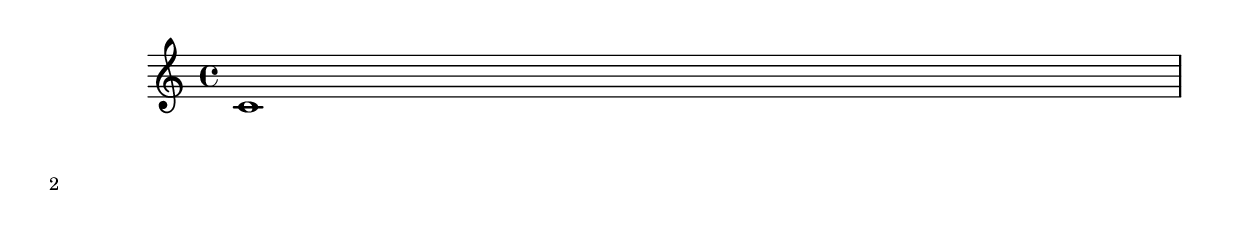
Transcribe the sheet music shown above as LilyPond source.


\header {

  texidoc = "@code{PianoStaff.instrument} and
@code{PianoStaff.instr} are removed when the staves are killed off.

In this example, the 2nd staff (marked by the barnumber 2) disappears
as does the instrument name.  "

}

\version "2.7.32"
        
  \new PianoStaff <<
    \new Staff {
      \override Staff.VerticalAxisGroup #'remove-empty = ##t  
      \set PianoStaff.instrument="up" 
      \set PianoStaff.instr="u"
      c'1\break R
    }
  >>
